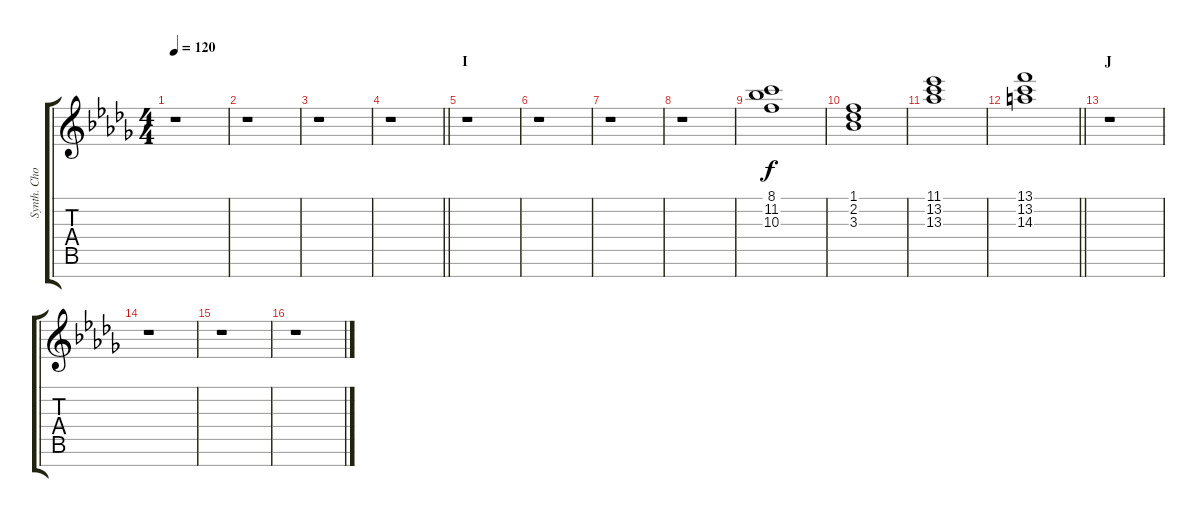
\track ("Synth. Chorus" "Synth. Cho") {instrument lead6voice}
\staff {score tabs}
\tuning (E5 B4 G4 D4 A3 E3 B2) {hide}
\ts (4 4)
\tempo 120
\clef g2
\ks db
r.1{dy f} |
r.1 |
r.1 |
\barLineRight lightlight
r.1 |
\section ("" "I")
r.1 |
r.1 |
r.1 |
r.1 |
(8.1 11.2 10.3).1 |
(1.1 2.2 3.3).1 |
(11.1 13.2 13.3).1 |
\barLineRight lightlight
(13.1 13.2 14.3).1 |
\section ("" "J")
r.1 |
r.1 |
r.1 |
r.1
